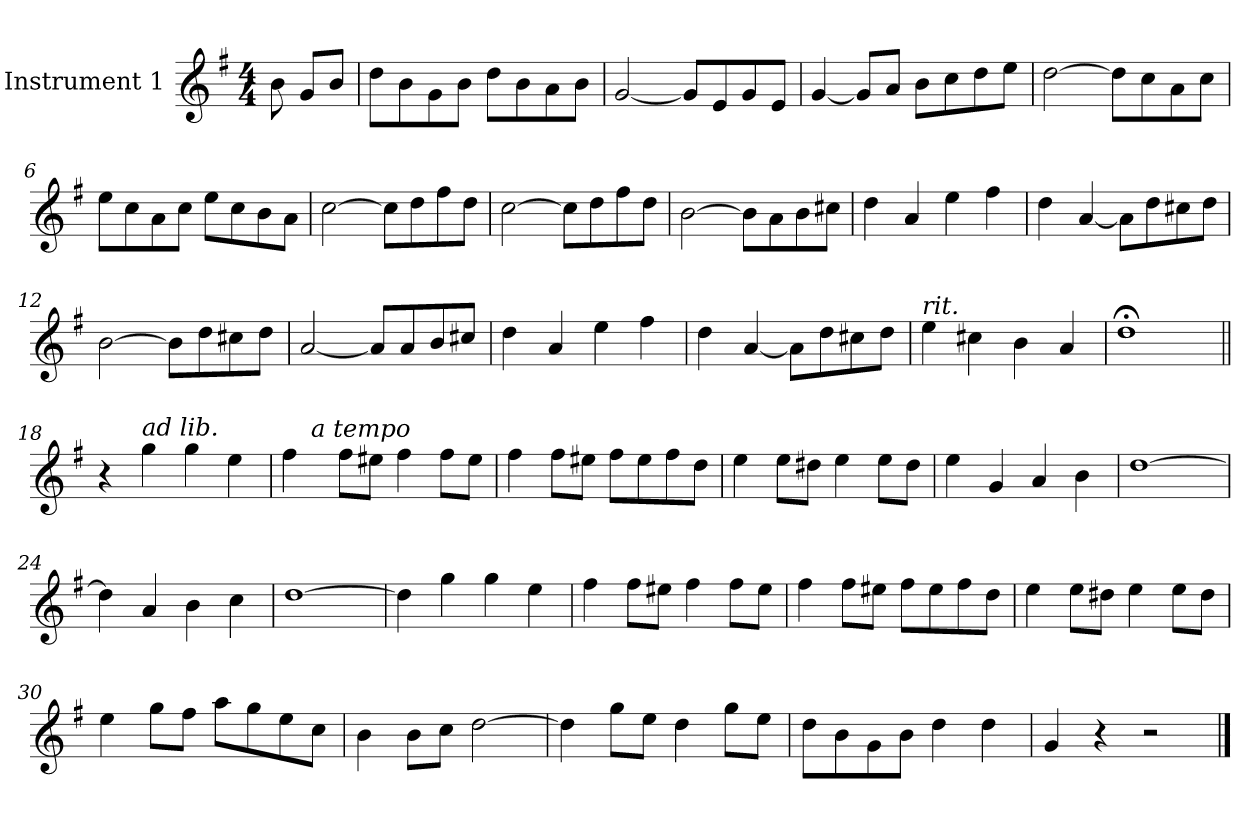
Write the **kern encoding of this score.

**kern
*part1
*staff1
*I"Instrument 1
*clefG2
*k[f#]
*G:
*M4/4
*MM120
=1
8b\
8g/L
8b/J
=2
8dd\L
8b\
8g\
8b\J
8dd\L
8b\
8a\
8b\J
=3
[2g/
8g/L]
8e/
8g/
8e/J
=4
[4g/
8g/L]
8a/J
8b\L
8cc\
8dd\
8ee\J
=5
[2dd\
8dd\L]
8cc\
8a\
8cc\J
!!LO:LB:g=z
=6
8ee\L
8cc\
8a\
8cc\J
8ee\L
8cc\
8b\
8a\J
=7
[2cc\
8cc\L]
8dd\
8ff#\
8dd\J
=8
[2cc\
8cc\L]
8dd\
8ff#\
8dd\J
=9
[2b\
8b\L]
8a\
8b\
8cc#X\J
=10
4dd\
4a/
4ee\
4ff#\
!!LO:LB:g=z
=11
4dd\
[4a/
8a\L]
8dd\
8cc#X\
8dd\J
=12
[2b\
8b\L]
8dd\
8cc#X\
8dd\J
=13
[2a/
8a/L]
8a/
8b/
8cc#X/J
=14
4dd\
4a/
4ee\
4ff#\
=15
4dd\
[4a/
8a\L]
8dd\
8cc#X\
8dd\J
!!LO:LB:g=z
=16
!LO:TX:a:i:t=rit.
4ee\
4cc#X\
4b\
4a/
=17
1dd;<
=18||
4r
!LO:TX:a:i:t=ad lib.
4gg\
4gg\
4ee\
=19
*^
4ff#\	8ryy
!	!LO:TX:a:i:t=a tempo
.	2..ryy
8ff#\L	.
8ee#X\J	.
4ff#\	.
8ff#\L	.
8ee#\J	.
*v	*v
=20
4ff#\
8ff#\L
8ee#X\J
8ff#\L
8ee#\
8ff#\
8dd\J
=21
4ee\
8ee\L
8dd#X\J
4ee\
8ee\L
8dd#\J
!!LO:LB:g=z
=22
4ee\
4g/
4a/
4b\
=23
[1dd
=24
4dd\]
4a/
4b\
4cc\
=25
[1dd
=26
4dd\]
4gg\
4gg\
4ee\
=27
4ff#\
8ff#\L
8ee#X\J
4ff#\
8ff#\L
8ee#\J
=28
4ff#\
8ff#\L
8ee#X\J
8ff#\L
8ee#\
8ff#\
8dd\J
!!LO:LB:g=z
=29
4ee\
8ee\L
8dd#X\J
4ee\
8ee\L
8dd#\J
=30
4ee\
8gg\L
8ff#\J
8aa\L
8gg\
8ee\
8cc\J
=31
4b\
8b\L
8cc\J
[2dd\
=32
4dd\]
8gg\L
8ee\J
4dd\
8gg\L
8ee\J
=33
8dd\L
8b\
8g\
8b\J
4dd\
4dd\
=34
4g/
4r
2r
==
*-
